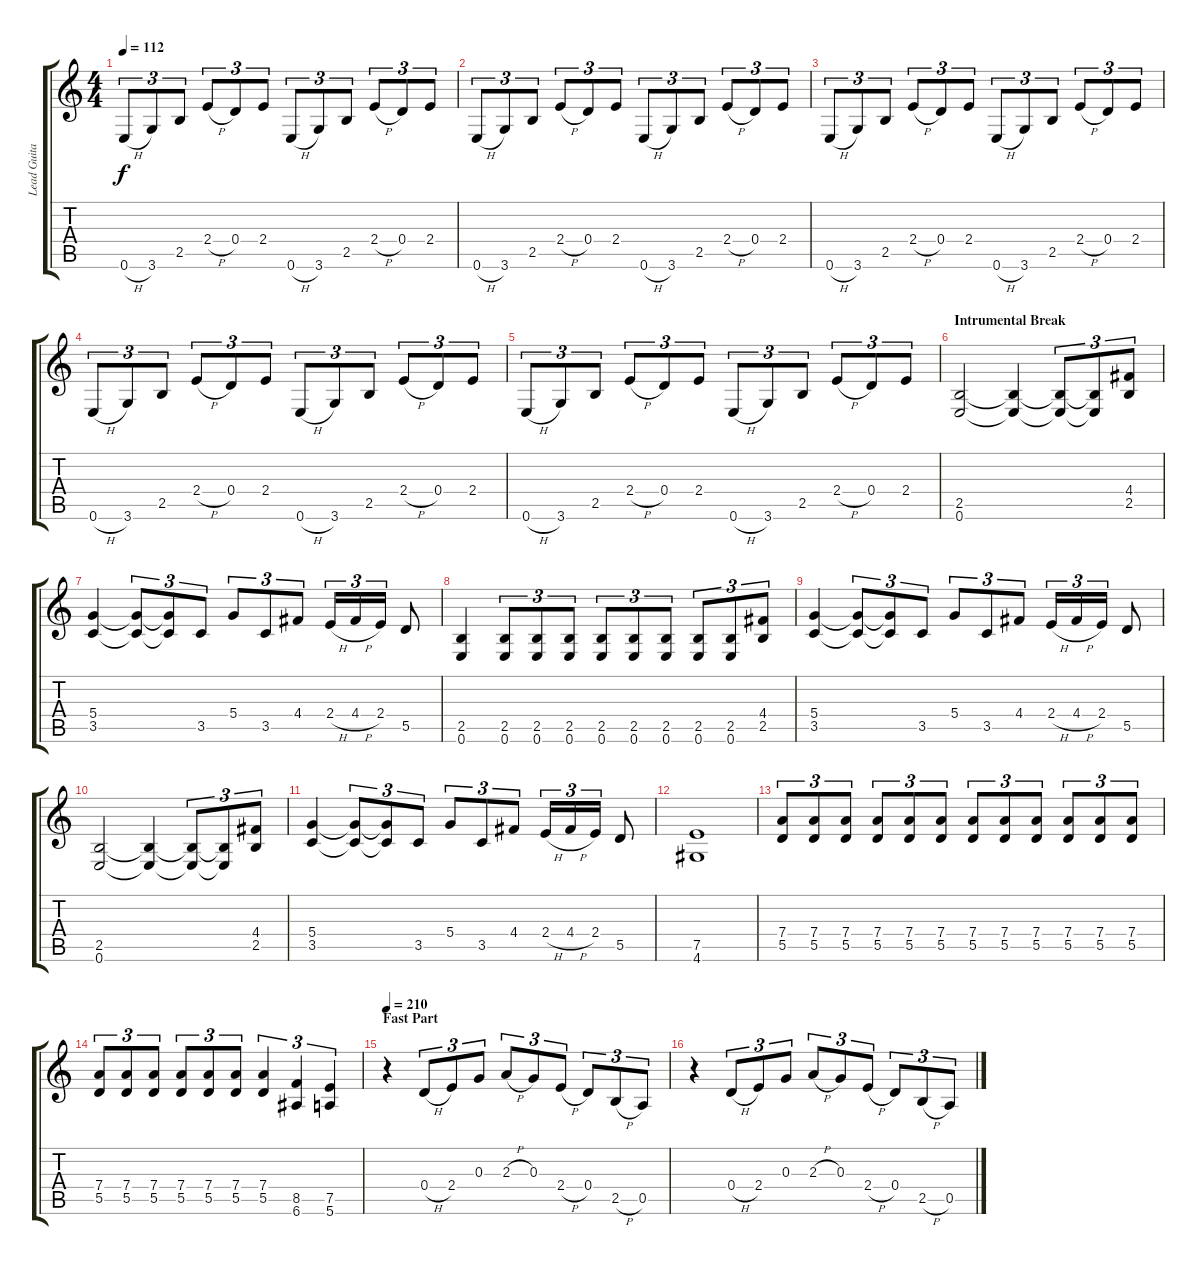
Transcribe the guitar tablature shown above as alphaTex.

\track ("Lead Guitar I (Dave Mustaine)" "Lead Guita") {instrument distortionguitar}
\staff {score tabs}
\tuning (E4 B3 G3 D3 A2 E2) {hide}
\ts (4 4)
\tempo 112
\clef g2
\ks c
0.6{h}.8{tu (3 2) dy f} 3.6.8{tu (3 2)} 2.5.8{tu (3 2)} 2.4{h}.8{tu (3 2)} 0.4.8{tu (3 2)} 2.4.8{tu (3 2)} 0.6{h}.8{tu (3 2)} 3.6.8{tu (3 2)} 2.5.8{tu (3 2)} 2.4{h}.8{tu (3 2)} 0.4.8{tu (3 2)} 2.4.8{tu (3 2)} |
0.6{h}.8{tu (3 2)} 3.6.8{tu (3 2)} 2.5.8{tu (3 2)} 2.4{h}.8{tu (3 2)} 0.4.8{tu (3 2)} 2.4.8{tu (3 2)} 0.6{h}.8{tu (3 2)} 3.6.8{tu (3 2)} 2.5.8{tu (3 2)} 2.4{h}.8{tu (3 2)} 0.4.8{tu (3 2)} 2.4.8{tu (3 2)} |
0.6{h}.8{tu (3 2)} 3.6.8{tu (3 2)} 2.5.8{tu (3 2)} 2.4{h}.8{tu (3 2)} 0.4.8{tu (3 2)} 2.4.8{tu (3 2)} 0.6{h}.8{tu (3 2)} 3.6.8{tu (3 2)} 2.5.8{tu (3 2)} 2.4{h}.8{tu (3 2)} 0.4.8{tu (3 2)} 2.4.8{tu (3 2)} |
0.6{h}.8{tu (3 2)} 3.6.8{tu (3 2)} 2.5.8{tu (3 2)} 2.4{h}.8{tu (3 2)} 0.4.8{tu (3 2)} 2.4.8{tu (3 2)} 0.6{h}.8{tu (3 2)} 3.6.8{tu (3 2)} 2.5.8{tu (3 2)} 2.4{h}.8{tu (3 2)} 0.4.8{tu (3 2)} 2.4.8{tu (3 2)} |
0.6{h}.8{tu (3 2)} 3.6.8{tu (3 2)} 2.5.8{tu (3 2)} 2.4{h}.8{tu (3 2)} 0.4.8{tu (3 2)} 2.4.8{tu (3 2)} 0.6{h}.8{tu (3 2)} 3.6.8{tu (3 2)} 2.5.8{tu (3 2)} 2.4{h}.8{tu (3 2)} 0.4.8{tu (3 2)} 2.4.8{tu (3 2)} |
\section ("" "Intrumental Break")
(2.5 0.6).2 (2.5{t} 0.6{t}).4 (2.5{t} 0.6{t}).8{tu (3 2)} (2.5{t} 0.6{t}).8{tu (3 2)} (4.4 2.5).8{tu (3 2)} |
(5.4 3.5).4 (5.4{t} 3.5{t}).8{tu (3 2)} (5.4{t} 3.5{t}).8{tu (3 2)} 3.5.8{tu (3 2)} 5.4.8{tu (3 2)} 3.5.8{tu (3 2)} 4.4.8{tu (3 2)} 2.4{h}.16{tu (3 2)} 4.4{h}.16{tu (3 2)} 2.4.16{tu (3 2)} 5.5.8 |
(2.5 0.6).4 (2.5 0.6).8{tu (3 2)} (2.5 0.6).8{tu (3 2)} (2.5 0.6).8{tu (3 2)} (2.5 0.6).8{tu (3 2)} (2.5 0.6).8{tu (3 2)} (2.5 0.6).8{tu (3 2)} (2.5 0.6).8{tu (3 2)} (2.5 0.6).8{tu (3 2)} (4.4 2.5).8{tu (3 2)} |
(5.4 3.5).4 (5.4{t} 3.5{t}).8{tu (3 2)} (5.4{t} 3.5{t}).8{tu (3 2)} 3.5.8{tu (3 2)} 5.4.8{tu (3 2)} 3.5.8{tu (3 2)} 4.4.8{tu (3 2)} 2.4{h}.16{tu (3 2)} 4.4{h}.16{tu (3 2)} 2.4.16{tu (3 2)} 5.5.8 |
(2.5 0.6).2 (2.5{t} 0.6{t}).4 (2.5{t} 0.6{t}).8{tu (3 2)} (2.5{t} 0.6{t}).8{tu (3 2)} (4.4 2.5).8{tu (3 2)} |
(5.4 3.5).4 (5.4{t} 3.5{t}).8{tu (3 2)} (5.4{t} 3.5{t}).8{tu (3 2)} 3.5.8{tu (3 2)} 5.4.8{tu (3 2)} 3.5.8{tu (3 2)} 4.4.8{tu (3 2)} 2.4{h}.16{tu (3 2)} 4.4{h}.16{tu (3 2)} 2.4.16{tu (3 2)} 5.5.8 |
(7.5 4.6).1 |
(7.4 5.5).8{tu (3 2)} (7.4 5.5).8{tu (3 2)} (7.4 5.5).8{tu (3 2)} (7.4 5.5).8{tu (3 2)} (7.4 5.5).8{tu (3 2)} (7.4 5.5).8{tu (3 2)} (7.4 5.5).8{tu (3 2)} (7.4 5.5).8{tu (3 2)} (7.4 5.5).8{tu (3 2)} (7.4 5.5).8{tu (3 2)} (7.4 5.5).8{tu (3 2)} (7.4 5.5).8{tu (3 2)} |
(7.4 5.5).8{tu (3 2)} (7.4 5.5).8{tu (3 2)} (7.4 5.5).8{tu (3 2)} (7.4 5.5).8{tu (3 2)} (7.4 5.5).8{tu (3 2)} (7.4 5.5).8{tu (3 2)} (7.4 5.5).4{tu (3 2)} (8.5 6.6).4{tu (3 2)} (7.5 5.6).4{tu (3 2)} |
\section ("" "Fast Part")
\tempo 210
r.4 0.4{h}.8{tu (3 2)} 2.4.8{tu (3 2)} 0.3.8{tu (3 2)} 2.3{h}.8{tu (3 2)} 0.3.8{tu (3 2)} 2.4{h}.8{tu (3 2)} 0.4.8{tu (3 2)} 2.5{h}.8{tu (3 2)} 0.5.8{tu (3 2)} |
r.4 0.4{h}.8{tu (3 2)} 2.4.8{tu (3 2)} 0.3.8{tu (3 2)} 2.3{h}.8{tu (3 2)} 0.3.8{tu (3 2)} 2.4{h}.8{tu (3 2)} 0.4.8{tu (3 2)} 2.5{h}.8{tu (3 2)} 0.5.8{tu (3 2)}
